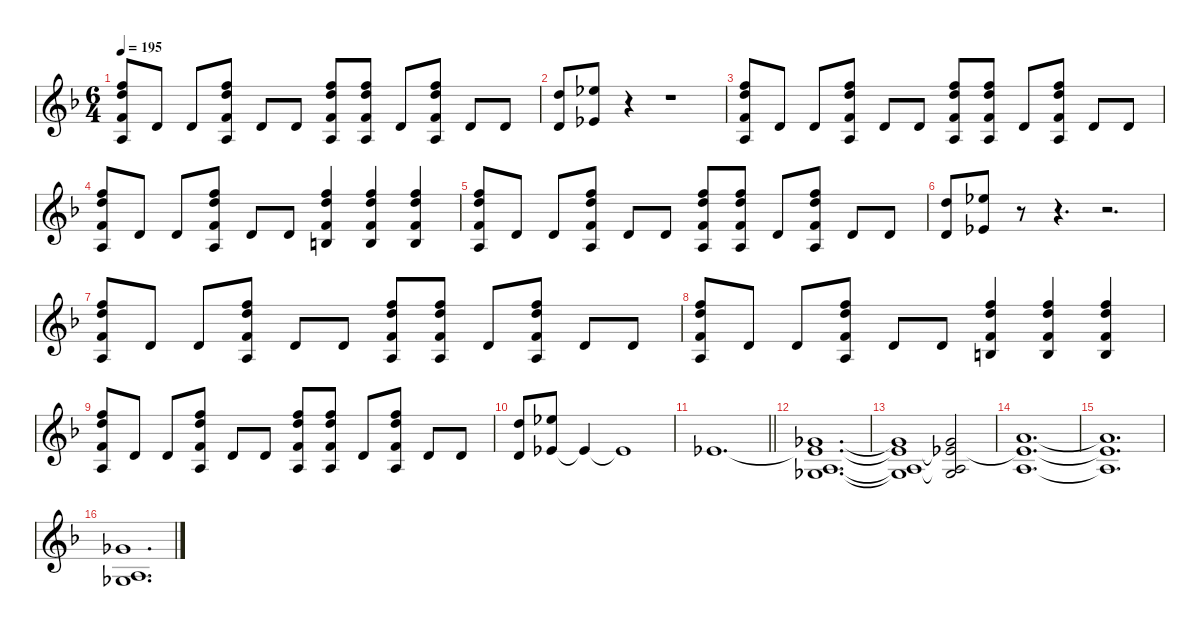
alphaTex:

\defaultSystemsLayout 4
\hideDynamics
\bracketExtendMode nobrackets
\singleTrackTrackNamePolicy hidden
\multiTrackTrackNamePolicy hidden
\firstSystemTrackNameMode fullname
\firstSystemTrackNameOrientation horizontal
\otherSystemsTrackNameOrientation horizontal
\track ("Keyboards" "vln.") {defaultSystemsLayout 8 instrument stringensemble1}
\staff {score}
\tuning (D4 A3 F3 D3 A2 D2)
\ts (6 4)
\tempo 195
\clef g2
\ks dminor
(15.1{acc forcenatural} 17.2{acc forcenatural} 12.3{acc forcenatural} 7.4{acc forcenatural}).8{dy f beam Up} 12.4{pm acc forcenatural}.8{beam Up} 12.4{pm acc forcenatural}.8{beam Up} (15.1{acc forcenatural} 17.2{acc forcenatural} 12.3{acc forcenatural} 7.4{acc forcenatural}).8{beam Up} 12.4{pm acc forcenatural}.8{beam Up} 12.4{pm acc forcenatural}.8{beam Up} (15.1{acc forcenatural} 17.2{acc forcenatural} 12.3{acc forcenatural} 7.4{acc forcenatural}).8{beam Up} (15.1{acc forcenatural} 17.2{acc forcenatural} 12.3{acc forcenatural} 7.4{acc forcenatural}).8{beam Up} 12.4{pm acc forcenatural}.8{beam Up} (15.1{acc forcenatural} 17.2{acc forcenatural} 12.3{acc forcenatural} 7.4{acc forcenatural}).8{beam Up} 12.4{pm acc forcenatural}.8{beam Up} 12.4{pm acc forcenatural}.8{beam Up} |
(17.2{acc forcenatural} 9.3{acc forcenatural}).8{beam Up} (18.2{acc b} 10.3{acc b}).8{beam Up} r.4{beam Up} r.1{beam Down} |
(15.1{acc forcenatural} 17.2{acc forcenatural} 12.3{acc forcenatural} 7.4{acc forcenatural}).8{beam Up} 12.4{pm acc forcenatural}.8{beam Up} 12.4{pm acc forcenatural}.8{beam Up} (15.1{acc forcenatural} 17.2{acc forcenatural} 12.3{acc forcenatural} 7.4{acc forcenatural}).8{beam Up} 12.4{pm acc forcenatural}.8{beam Up} 12.4{pm acc forcenatural}.8{beam Up} (15.1{acc forcenatural} 17.2{acc forcenatural} 12.3{acc forcenatural} 7.4{acc forcenatural}).8{beam Up} (15.1{acc forcenatural} 17.2{acc forcenatural} 12.3{acc forcenatural} 7.4{acc forcenatural}).8{beam Up} 12.4{pm acc forcenatural}.8{beam Up} (15.1{acc forcenatural} 17.2{acc forcenatural} 12.3{acc forcenatural} 7.4{acc forcenatural}).8{beam Up} 12.4{pm acc forcenatural}.8{beam Up} 12.4{pm acc forcenatural}.8{beam Up} |
(15.1{acc forcenatural} 17.2{acc forcenatural} 12.3{acc forcenatural} 7.4{acc forcenatural}).8{beam Up} 12.4{pm acc forcenatural}.8{beam Up} 12.4{pm acc forcenatural}.8{beam Up} (15.1{acc forcenatural} 17.2{acc forcenatural} 12.3{acc forcenatural} 7.4{acc forcenatural}).8{beam Up} 12.4{pm acc forcenatural}.8{beam Up} 12.4{pm acc forcenatural}.8{beam Up} (15.1{acc forcenatural} 17.2{acc forcenatural} 12.3{acc forcenatural} 9.4{acc forcenatural}).4{beam Up} (15.1{acc forcenatural} 17.2{acc forcenatural} 12.3{acc forcenatural} 9.4{acc forcenatural}).4{beam Up} (15.1{acc forcenatural} 17.2{acc forcenatural} 12.3{acc forcenatural} 9.4{acc forcenatural}).4{beam Up} |
(15.1{acc forcenatural} 17.2{acc forcenatural} 12.3{acc forcenatural} 7.4{acc forcenatural}).8{beam Up} 12.4{pm acc forcenatural}.8{beam Up} 12.4{pm acc forcenatural}.8{beam Up} (15.1{acc forcenatural} 17.2{acc forcenatural} 12.3{acc forcenatural} 7.4{acc forcenatural}).8{beam Up} 12.4{pm acc forcenatural}.8{beam Up} 12.4{pm acc forcenatural}.8{beam Up} (15.1{acc forcenatural} 17.2{acc forcenatural} 12.3{acc forcenatural} 7.4{acc forcenatural}).8{beam Up} (15.1{acc forcenatural} 17.2{acc forcenatural} 12.3{acc forcenatural} 7.4{acc forcenatural}).8{beam Up} 12.4{pm acc forcenatural}.8{beam Up} (15.1{acc forcenatural} 17.2{acc forcenatural} 12.3{acc forcenatural} 7.4{acc forcenatural}).8{beam Up} 12.4{pm acc forcenatural}.8{beam Up} 12.4{pm acc forcenatural}.8{beam Up} |
(17.2{acc forcenatural} 9.3{acc forcenatural}).8{beam Up} (18.2{acc b} 10.3{acc b}).8{beam Up} r.8{beam Up} r.4{d beam Up} r.2{d beam Up} |
(15.1{acc forcenatural} 17.2{acc forcenatural} 12.3{acc forcenatural} 7.4{acc forcenatural}).8{beam Up} 12.4{pm acc forcenatural}.8{beam Up} 12.4{pm acc forcenatural}.8{beam Up} (15.1{acc forcenatural} 17.2{acc forcenatural} 12.3{acc forcenatural} 7.4{acc forcenatural}).8{beam Up} 12.4{pm acc forcenatural}.8{beam Up} 12.4{pm acc forcenatural}.8{beam Up} (15.1{acc forcenatural} 17.2{acc forcenatural} 12.3{acc forcenatural} 7.4{acc forcenatural}).8{beam Up} (15.1{acc forcenatural} 17.2{acc forcenatural} 12.3{acc forcenatural} 7.4{acc forcenatural}).8{beam Up} 12.4{pm acc forcenatural}.8{beam Up} (15.1{acc forcenatural} 17.2{acc forcenatural} 12.3{acc forcenatural} 7.4{acc forcenatural}).8{beam Up} 12.4{pm acc forcenatural}.8{beam Up} 12.4{pm acc forcenatural}.8{beam Up} |
(15.1{acc forcenatural} 17.2{acc forcenatural} 12.3{acc forcenatural} 7.4{acc forcenatural}).8{beam Up} 12.4{pm acc forcenatural}.8{beam Up} 12.4{pm acc forcenatural}.8{beam Up} (15.1{acc forcenatural} 17.2{acc forcenatural} 12.3{acc forcenatural} 7.4{acc forcenatural}).8{beam Up} 12.4{pm acc forcenatural}.8{beam Up} 12.4{pm acc forcenatural}.8{beam Up} (15.1{acc forcenatural} 17.2{acc forcenatural} 12.3{acc forcenatural} 9.4{acc forcenatural}).4{beam Up} (15.1{acc forcenatural} 17.2{acc forcenatural} 12.3{acc forcenatural} 9.4{acc forcenatural}).4{beam Up} (15.1{acc forcenatural} 17.2{acc forcenatural} 12.3{acc forcenatural} 9.4{acc forcenatural}).4{beam Up} |
(15.1{acc forcenatural} 17.2{acc forcenatural} 12.3{acc forcenatural} 7.4{acc forcenatural}).8{beam Up} 12.4{pm acc forcenatural}.8{beam Up} 12.4{pm acc forcenatural}.8{beam Up} (15.1{acc forcenatural} 17.2{acc forcenatural} 12.3{acc forcenatural} 7.4{acc forcenatural}).8{beam Up} 12.4{pm acc forcenatural}.8{beam Up} 12.4{pm acc forcenatural}.8{beam Up} (15.1{acc forcenatural} 17.2{acc forcenatural} 12.3{acc forcenatural} 7.4{acc forcenatural}).8{beam Up} (15.1{acc forcenatural} 17.2{acc forcenatural} 12.3{acc forcenatural} 7.4{acc forcenatural}).8{beam Up} 12.4{pm acc forcenatural}.8{beam Up} (15.1{acc forcenatural} 17.2{acc forcenatural} 12.3{acc forcenatural} 7.4{acc forcenatural}).8{beam Up} 12.4{pm acc forcenatural}.8{beam Up} 12.4{pm acc forcenatural}.8{beam Up} |
(17.2{acc forcenatural} 9.3{acc forcenatural}).8{beam Up} (18.2{acc b} 10.3{acc b}).8{dy mp beam Up} 10.3{t acc b}.4{beam Up} 10.3{t acc b}.1{beam Up} |
\barLineRight lightlight
10.3{acc b}.1{d beam Up} |
(9.2{acc b} 7.4{acc forcenatural} 9.5{acc b} 10.3{t acc b}).1{d dy pp instrument distortionguitar beam Up} |
(9.2{t acc b} 7.4{t acc forcenatural} 9.5{t acc b} 10.3{t acc b}).1{beam Up} (10.2{acc forcenatural} 7.4{t acc forcenatural} 10.5{acc forcenatural} 10.3{t acc b}).2{dy p beam Up} |
(12.2{acc forcenatural} 12.5{acc forcenatural} 10.3{t acc b}).1{d beam Up} |
(12.2{t acc forcenatural} 10.3{t acc b} 12.5{t acc forcenatural}).1{d beam Up} |
(9.2{acc b} 7.4{acc forcenatural} 9.5{acc b}).1{d dy pp beam Up}
